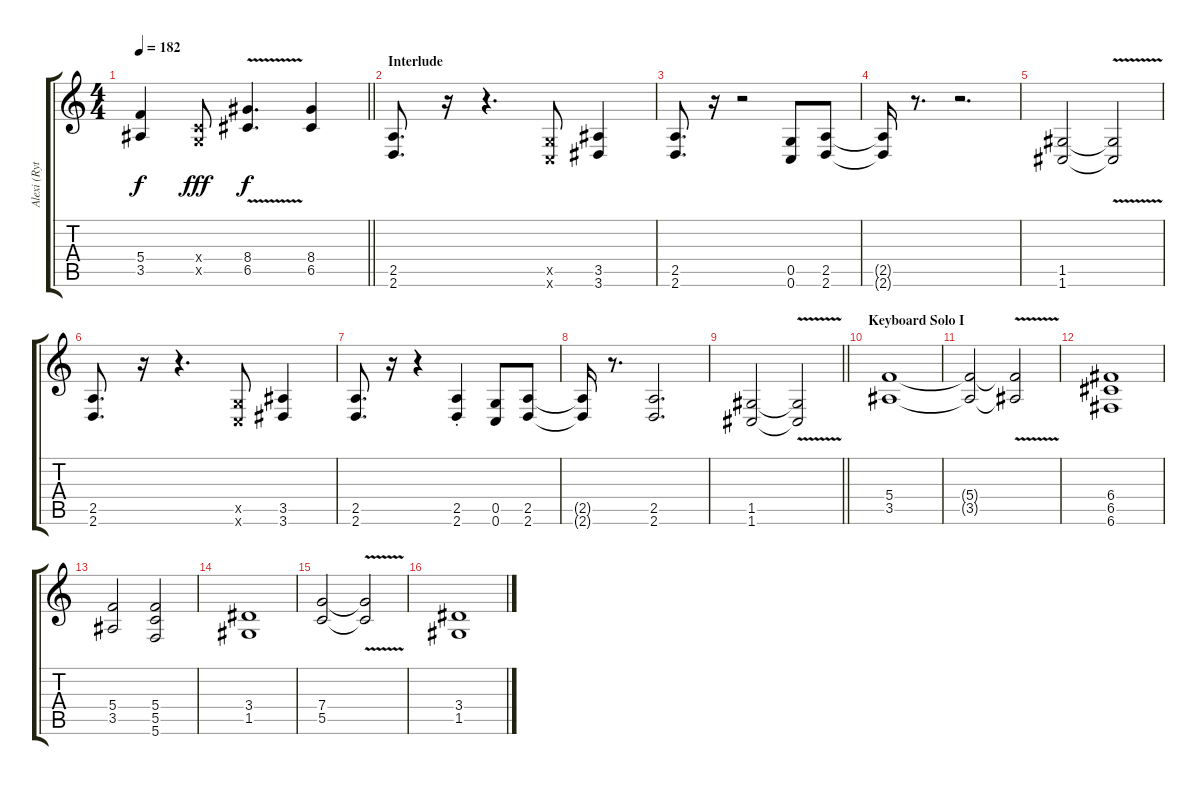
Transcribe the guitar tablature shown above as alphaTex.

\track ("Alexi (Rythm Guitar)" "Alexi (Ryt") {instrument overdrivenguitar}
\staff {score tabs}
\tuning (D4 A3 F3 C3 G2 C2) {hide}
\ts (4 4)
\tempo 182
\clef g2
\barLineRight lightlight
\ks c
(5.4 3.5).4{dy f} (0.4{x} 0.5{x}).8{dy fff} (8.4{v} 6.5{v}).4{d dy f} (8.4 6.5).4 |
\section ("" "Interlude")
(2.5 2.6).8{d volume 12} r.16 r.4{d} (0.5{x} 0.6{x}).8 (3.5 3.6).4 |
(2.5 2.6).8{d} r.16 r.2 (0.5 0.6).8 (2.5 2.6).8 |
(2.5{t} 2.6{t}).16 r.8{d} r.2{d} |
(1.5 1.6).2 (1.5{v t} 1.6{v t}).2 |
(2.5 2.6).8{d} r.16 r.4{d} (0.5{x} 0.6{x}).8 (3.5 3.6).4 |
(2.5 2.6).8{d} r.16 r.4 (2.5{st} 2.6{st}).4 (0.5 0.6).8 (2.5 2.6).8 |
(2.5{t} 2.6{t}).16 r.8{d} (2.5 2.6).2{d} |
\barLineRight lightlight
(1.5 1.6).2 (1.5{v t} 1.6{v t}).2 |
\section ("" "Keyboard Solo I")
(5.4 3.5).1 |
(5.4{t} 3.5{t}).2 (5.4{v t} 3.5{v t}).2 |
(6.4 6.5 6.6).1 |
(5.4 3.5).2 (5.4 5.5 5.6).2 |
(3.4 1.5).1 |
(7.4 5.5).2 (7.4{v t} 5.5{v t}).2 |
(3.4 1.5).1
